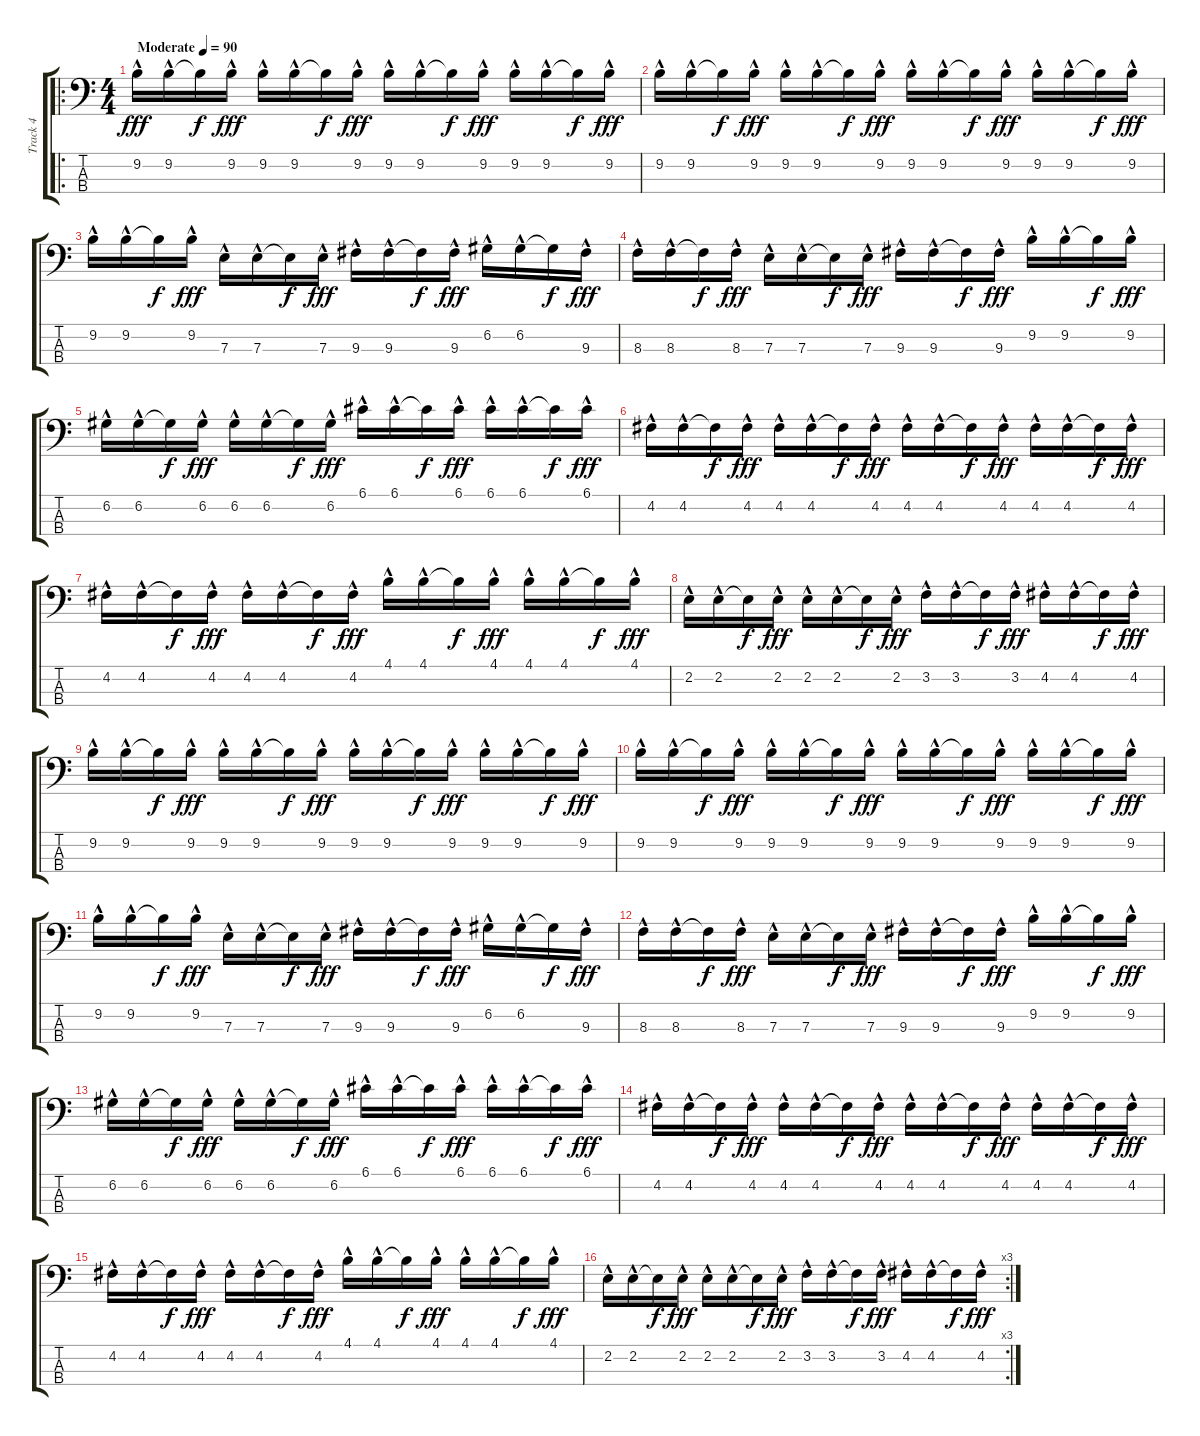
\track ("Track 4" "Track 4") {instrument electricbassfinger}
\staff {score tabs}
\tuning (G2 D2 A1 E1) {hide}
\ro
\ts (4 4)
\tempo (90 "Moderate")
\clef f4
\ks c
9.2{hac}.16{dy fff instrument electricbassfinger} 9.2{hac}.16 9.2{t}.16{dy f} 9.2{hac}.16{dy fff} 9.2{hac}.16 9.2{hac}.16 9.2{t}.16{dy f} 9.2{hac}.16{dy fff} 9.2{hac}.16 9.2{hac}.16 9.2{t}.16{dy f} 9.2{hac}.16{dy fff} 9.2{hac}.16 9.2{hac}.16 9.2{t}.16{dy f} 9.2{hac}.16{dy fff} |
9.2{hac}.16 9.2{hac}.16 9.2{t}.16{dy f} 9.2{hac}.16{dy fff} 9.2{hac}.16 9.2{hac}.16 9.2{t}.16{dy f} 9.2{hac}.16{dy fff} 9.2{hac}.16 9.2{hac}.16 9.2{t}.16{dy f} 9.2{hac}.16{dy fff} 9.2{hac}.16 9.2{hac}.16 9.2{t}.16{dy f} 9.2{hac}.16{dy fff} |
9.2{hac}.16 9.2{hac}.16 9.2{t}.16{dy f} 9.2{hac}.16{dy fff} 7.3{hac}.16 7.3{hac}.16 7.3{t}.16{dy f} 7.3{hac}.16{dy fff} 9.3{hac}.16 9.3{hac}.16 9.3{t}.16{dy f} 9.3{hac}.16{dy fff} 6.2{hac}.16 6.2{hac}.16 6.2{t}.16{dy f} 9.3{hac}.16{dy fff} |
8.3{hac}.16 8.3{hac}.16 8.3{t}.16{dy f} 8.3{hac}.16{dy fff} 7.3{hac}.16 7.3{hac}.16 7.3{t}.16{dy f} 7.3{hac}.16{dy fff} 9.3{hac}.16 9.3{hac}.16 9.3{t}.16{dy f} 9.3{hac}.16{dy fff} 9.2{hac}.16 9.2{hac}.16 9.2{t}.16{dy f} 9.2{hac}.16{dy fff} |
6.2{hac}.16 6.2{hac}.16 6.2{t}.16{dy f} 6.2{hac}.16{dy fff} 6.2{hac}.16 6.2{hac}.16 6.2{t}.16{dy f} 6.2{hac}.16{dy fff} 6.1{hac}.16 6.1{hac}.16 6.1{t}.16{dy f} 6.1{hac}.16{dy fff} 6.1{hac}.16 6.1{hac}.16 6.1{t}.16{dy f} 6.1{hac}.16{dy fff} |
4.2{hac}.16 4.2{hac}.16 4.2{t}.16{dy f} 4.2{hac}.16{dy fff} 4.2{hac}.16 4.2{hac}.16 4.2{t}.16{dy f} 4.2{hac}.16{dy fff} 4.2{hac}.16 4.2{hac}.16 4.2{t}.16{dy f} 4.2{hac}.16{dy fff} 4.2{hac}.16 4.2{hac}.16 4.2{t}.16{dy f} 4.2{hac}.16{dy fff} |
4.2{hac}.16 4.2{hac}.16 4.2{t}.16{dy f} 4.2{hac}.16{dy fff} 4.2{hac}.16 4.2{hac}.16 4.2{t}.16{dy f} 4.2{hac}.16{dy fff} 4.1{hac}.16 4.1{hac}.16 4.1{t}.16{dy f} 4.1{hac}.16{dy fff} 4.1{hac}.16 4.1{hac}.16 4.1{t}.16{dy f} 4.1{hac}.16{dy fff} |
2.2{hac}.16 2.2{hac}.16 2.2{t}.16{dy f} 2.2{hac}.16{dy fff} 2.2{hac}.16 2.2{hac}.16 2.2{t}.16{dy f} 2.2{hac}.16{dy fff} 3.2{hac}.16 3.2{hac}.16 3.2{t}.16{dy f} 3.2{hac}.16{dy fff} 4.2{hac}.16 4.2{hac}.16 4.2{t}.16{dy f} 4.2{hac}.16{dy fff} |
9.2{hac}.16 9.2{hac}.16 9.2{t}.16{dy f} 9.2{hac}.16{dy fff} 9.2{hac}.16 9.2{hac}.16 9.2{t}.16{dy f} 9.2{hac}.16{dy fff} 9.2{hac}.16 9.2{hac}.16 9.2{t}.16{dy f} 9.2{hac}.16{dy fff} 9.2{hac}.16 9.2{hac}.16 9.2{t}.16{dy f} 9.2{hac}.16{dy fff} |
9.2{hac}.16 9.2{hac}.16 9.2{t}.16{dy f} 9.2{hac}.16{dy fff} 9.2{hac}.16 9.2{hac}.16 9.2{t}.16{dy f} 9.2{hac}.16{dy fff} 9.2{hac}.16 9.2{hac}.16 9.2{t}.16{dy f} 9.2{hac}.16{dy fff} 9.2{hac}.16 9.2{hac}.16 9.2{t}.16{dy f} 9.2{hac}.16{dy fff} |
9.2{hac}.16 9.2{hac}.16 9.2{t}.16{dy f} 9.2{hac}.16{dy fff} 7.3{hac}.16 7.3{hac}.16 7.3{t}.16{dy f} 7.3{hac}.16{dy fff} 9.3{hac}.16 9.3{hac}.16 9.3{t}.16{dy f} 9.3{hac}.16{dy fff} 6.2{hac}.16 6.2{hac}.16 6.2{t}.16{dy f} 9.3{hac}.16{dy fff} |
8.3{hac}.16 8.3{hac}.16 8.3{t}.16{dy f} 8.3{hac}.16{dy fff} 7.3{hac}.16 7.3{hac}.16 7.3{t}.16{dy f} 7.3{hac}.16{dy fff} 9.3{hac}.16 9.3{hac}.16 9.3{t}.16{dy f} 9.3{hac}.16{dy fff} 9.2{hac}.16 9.2{hac}.16 9.2{t}.16{dy f} 9.2{hac}.16{dy fff} |
6.2{hac}.16 6.2{hac}.16 6.2{t}.16{dy f} 6.2{hac}.16{dy fff} 6.2{hac}.16 6.2{hac}.16 6.2{t}.16{dy f} 6.2{hac}.16{dy fff} 6.1{hac}.16 6.1{hac}.16 6.1{t}.16{dy f} 6.1{hac}.16{dy fff} 6.1{hac}.16 6.1{hac}.16 6.1{t}.16{dy f} 6.1{hac}.16{dy fff} |
4.2{hac}.16 4.2{hac}.16 4.2{t}.16{dy f} 4.2{hac}.16{dy fff} 4.2{hac}.16 4.2{hac}.16 4.2{t}.16{dy f} 4.2{hac}.16{dy fff} 4.2{hac}.16 4.2{hac}.16 4.2{t}.16{dy f} 4.2{hac}.16{dy fff} 4.2{hac}.16 4.2{hac}.16 4.2{t}.16{dy f} 4.2{hac}.16{dy fff} |
4.2{hac}.16 4.2{hac}.16 4.2{t}.16{dy f} 4.2{hac}.16{dy fff} 4.2{hac}.16 4.2{hac}.16 4.2{t}.16{dy f} 4.2{hac}.16{dy fff} 4.1{hac}.16 4.1{hac}.16 4.1{t}.16{dy f} 4.1{hac}.16{dy fff} 4.1{hac}.16 4.1{hac}.16 4.1{t}.16{dy f} 4.1{hac}.16{dy fff} |
\rc 3
2.2{hac}.16 2.2{hac}.16 2.2{t}.16{dy f} 2.2{hac}.16{dy fff} 2.2{hac}.16 2.2{hac}.16 2.2{t}.16{dy f} 2.2{hac}.16{dy fff} 3.2{hac}.16 3.2{hac}.16 3.2{t}.16{dy f} 3.2{hac}.16{dy fff} 4.2{hac}.16 4.2{hac}.16 4.2{t}.16{dy f} 4.2{hac}.16{dy fff}
